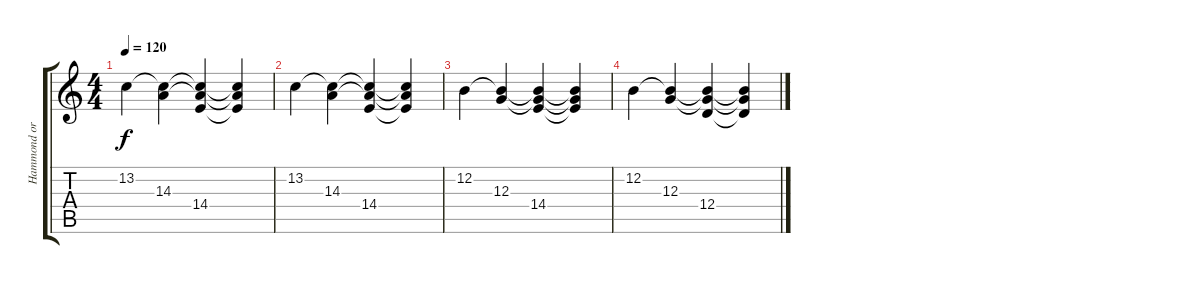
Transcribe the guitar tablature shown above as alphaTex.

\track ("Hammond organ" "Hammond or") {instrument drawbarorgan}
\staff {score tabs}
\tuning (E4 B3 G3 D3 A2 E2) {hide}
\ts (4 4)
\tempo 120
\clef g2
\ks c
13.2.4{dy f} (13.2{t} 14.3).4 (13.2{t} 14.3{t} 14.4).4 (13.2{t} 14.3{t} 14.4{t}).4 |
13.2.4 (13.2{t} 14.3).4 (13.2{t} 14.3{t} 14.4).4 (13.2{t} 14.3{t} 14.4{t}).4 |
12.2.4 (12.2{t} 12.3).4 (12.2{t} 12.3{t} 14.4).4 (12.2{t} 12.3{t} 14.4{t}).4 |
12.2.4 (12.2{t} 12.3).4 (12.2{t} 12.3{t} 12.4).4 (12.2{t} 12.3{t} 12.4{t}).4
